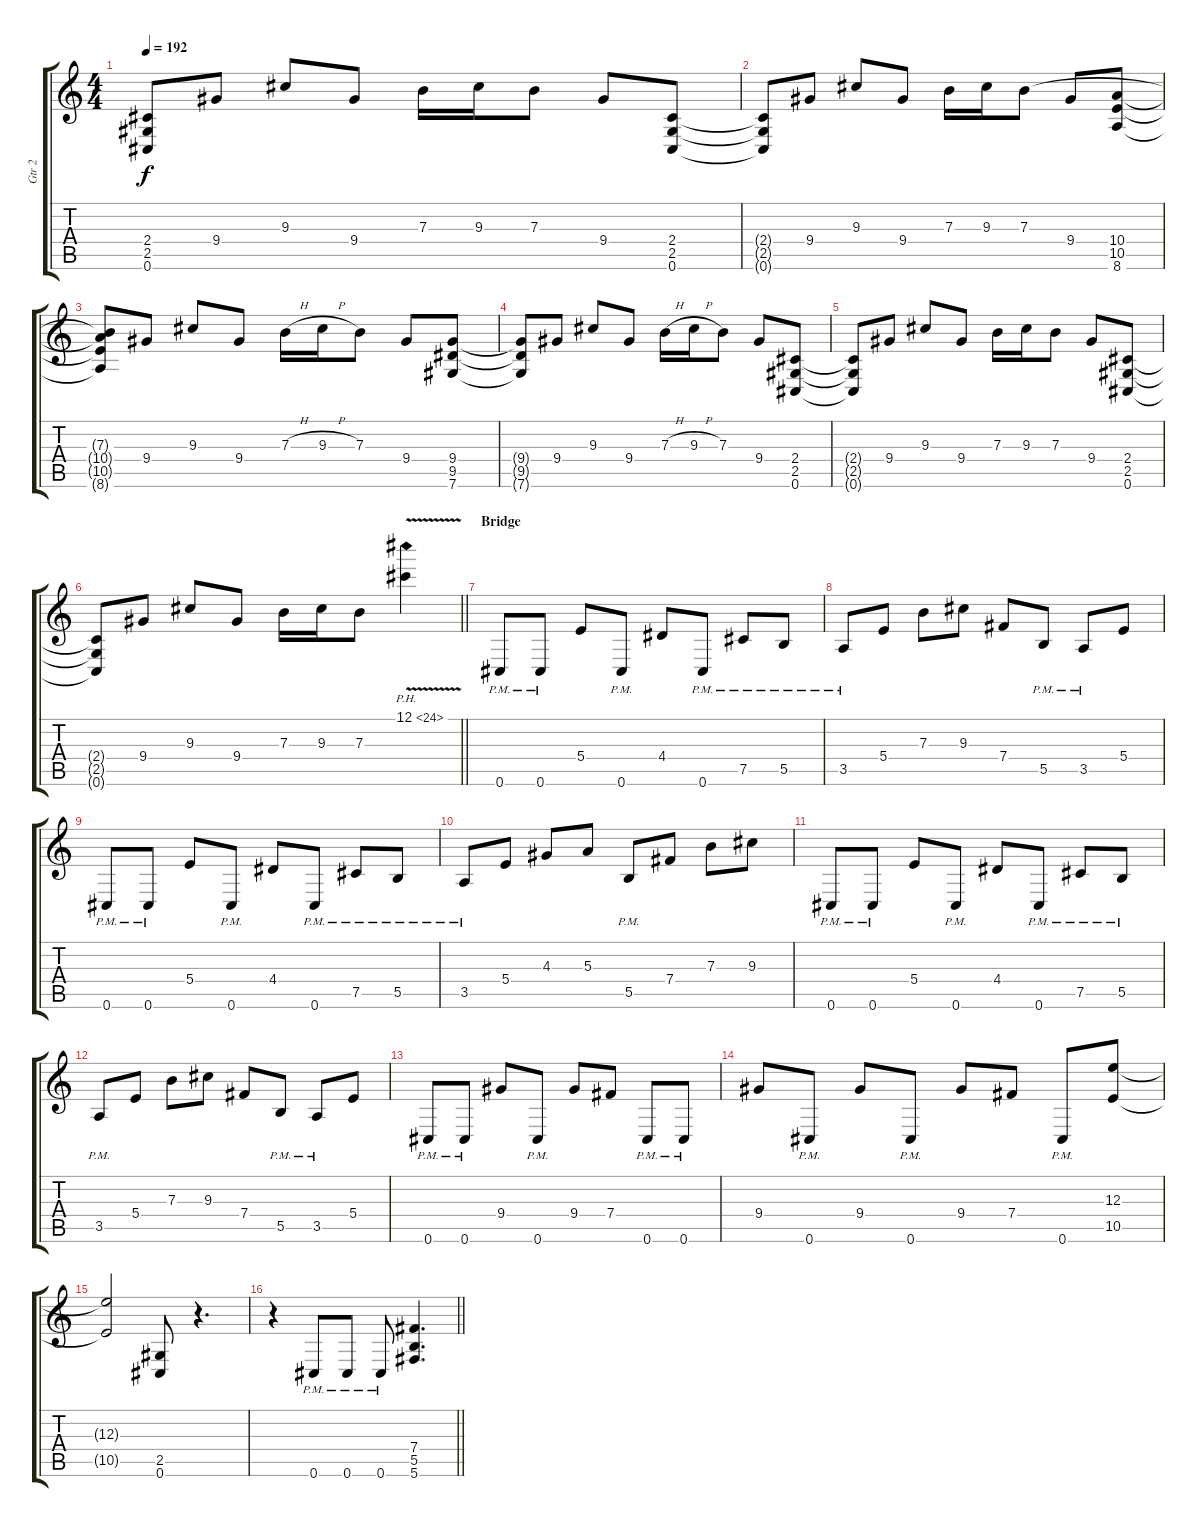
\track ("Gtr 2" "Gtr 2") {instrument distortionguitar}
\staff {score tabs}
\tuning (Db4 Ab3 E3 B2 Gb2 Db2) {hide}
\ts (4 4)
\tempo 192
\clef g2
\ks c
(2.4{t} 2.5{t} 0.6{t}).8{dy f} 9.4.8 9.3.8 9.4.8 7.3.16 9.3.16 7.3.8 9.4.8 (2.4 2.5 0.6).8 |
(2.4{t} 2.5{t} 0.6{t}).8 9.4.8 9.3.8 9.4.8 7.3.16 9.3.16 7.3.8 9.4.8 (10.4 10.5 8.6).8 |
(7.3{t} 10.4{t} 10.5{t} 8.6{t}).8 9.4.8 9.3.8 9.4.8 7.3{h}.16 9.3{h}.16 7.3.8 9.4.8 (9.4 9.5 7.6).8 |
(9.4{t} 9.5{t} 7.6{t}).8 9.4.8 9.3.8 9.4.8 7.3{h}.16 9.3{h}.16 7.3.8 9.4.8 (2.4 2.5 0.6).8 |
(2.4{t} 2.5{t} 0.6{t}).8 9.4.8 9.3.8 9.4.8 7.3.16 9.3.16 7.3.8 9.4.8 (2.4 2.5 0.6).8 |
\barLineRight lightlight
(2.4{t} 2.5{t} 0.6{t}).8 9.4.8 9.3.8 9.4.8 7.3.16 9.3.16 7.3.8 12.1{ph 12 v}.4 |
\section ("" "Bridge")
0.6{pm}.8 0.6{pm}.8 5.4.8 0.6{pm}.8 4.4.8 0.6{pm}.8 7.5{pm}.8 5.5{pm}.8 |
3.5{pm}.8 5.4.8 7.3.8 9.3.8 7.4.8 5.5{pm}.8 3.5{pm}.8 5.4.8 |
0.6{pm}.8 0.6{pm}.8 5.4.8 0.6{pm}.8 4.4.8 0.6{pm}.8 7.5{pm}.8 5.5{pm}.8 |
3.5{pm}.8 5.4.8 4.3.8 5.3.8 5.5{pm}.8 7.4.8 7.3.8 9.3.8 |
0.6{pm}.8 0.6{pm}.8 5.4.8 0.6{pm}.8 4.4.8 0.6{pm}.8 7.5{pm}.8 5.5{pm}.8 |
3.5{pm}.8 5.4.8 7.3.8 9.3.8 7.4.8 5.5{pm}.8 3.5{pm}.8 5.4.8 |
0.6{pm}.8 0.6{pm}.8 9.4.8 0.6{pm}.8 9.4.8 7.4.8 0.6{pm}.8 0.6{pm}.8 |
9.4.8 0.6{pm}.8 9.4.8 0.6{pm}.8 9.4.8 7.4.8 0.6{pm}.8 (12.3 10.5).8 |
(12.3{t} 10.5{t}).2 (2.5 0.6).8 r.4{d} |
\barLineRight lightlight
r.4 0.6{pm}.8 0.6{pm}.8 0.6{pm}.8 (7.4 5.5 5.6).4{d}
